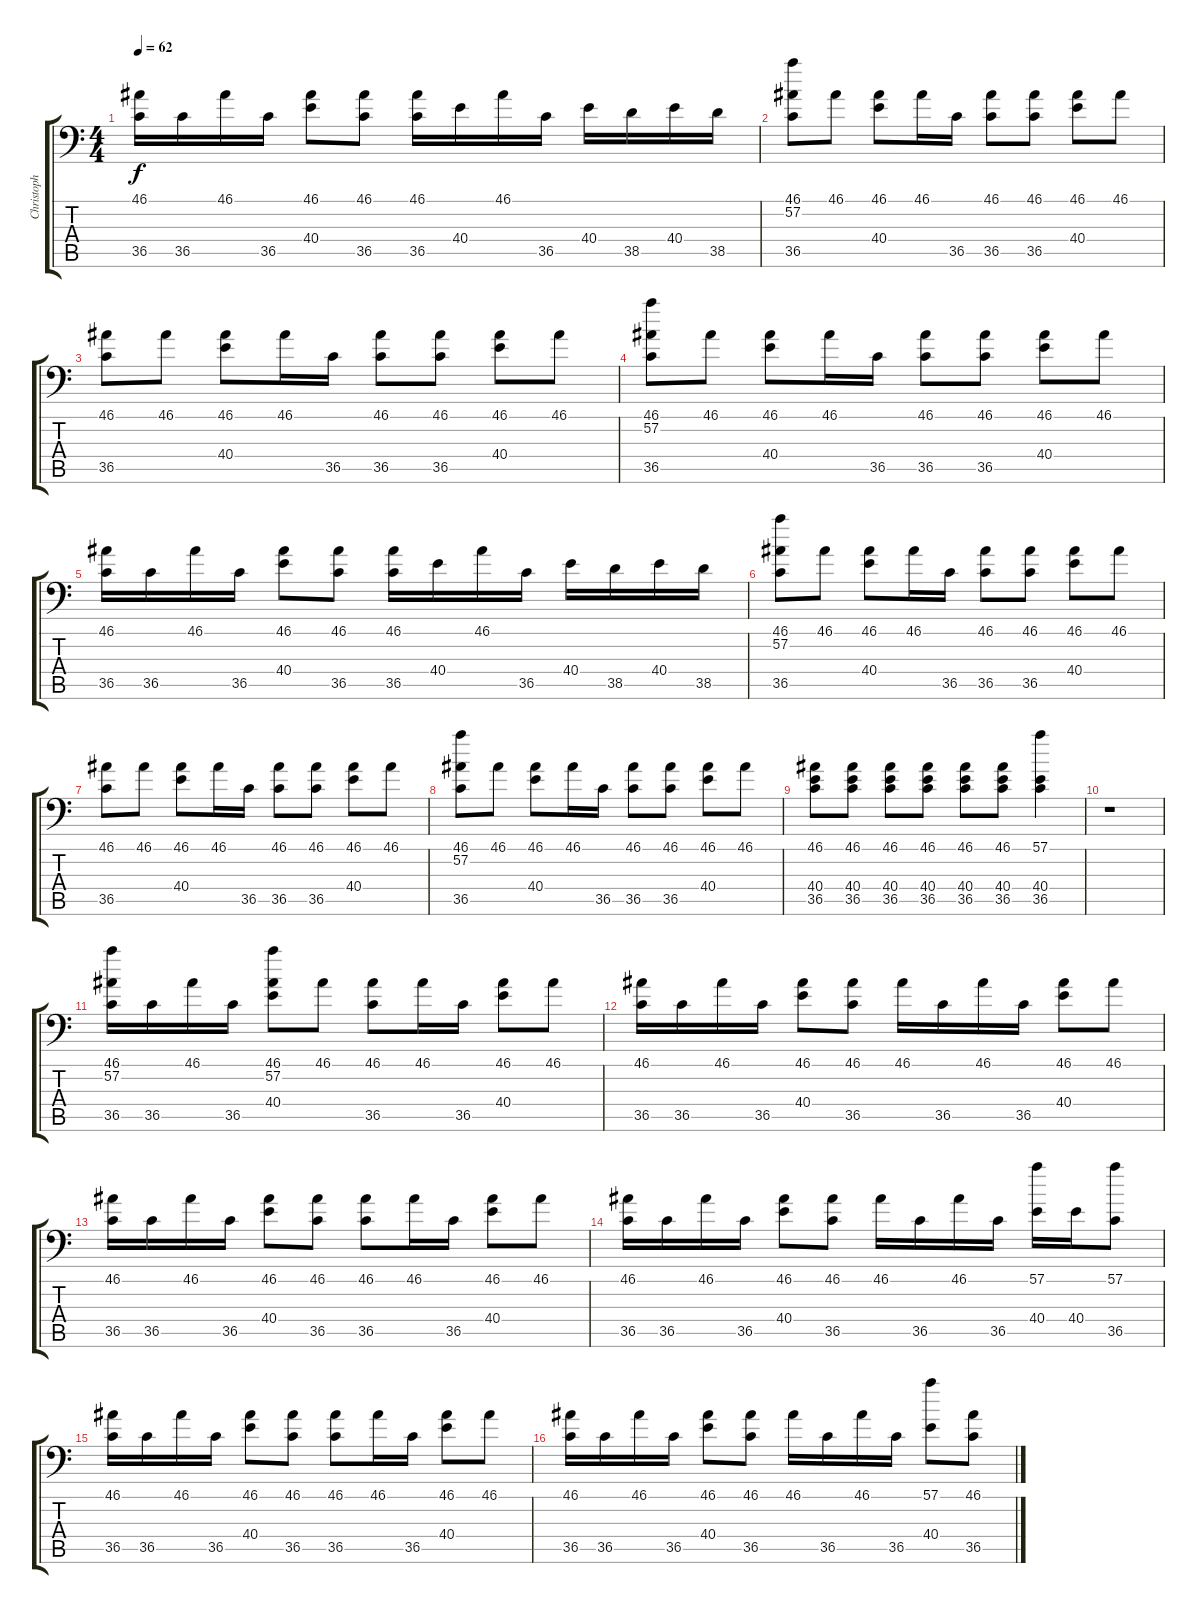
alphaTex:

\track ("Christoph Schneider" "Christoph ") {instrument acousticgrandpiano}
\staff {score tabs}
\tuning (C-1 C-1 C-1 C-1 C-1 C-1) {hide}
\ts (4 4)
\tempo 62
\clef f4
\ks c
(46.1 36.5).16{dy f} 36.5.16 46.1.16 36.5.16 (46.1 40.4).8 (46.1 36.5).8 (46.1 36.5).16 40.4.16 46.1.16 36.5.16 40.4.16 38.5.16 40.4.16 38.5.16 |
(46.1 57.2 36.5).8 46.1.8 (46.1 40.4).8 46.1.16 36.5.16 (46.1 36.5).8 (46.1 36.5).8 (46.1 40.4).8 46.1.8 |
(46.1 36.5).8 46.1.8 (46.1 40.4).8 46.1.16 36.5.16 (46.1 36.5).8 (46.1 36.5).8 (46.1 40.4).8 46.1.8 |
(46.1 57.2 36.5).8 46.1.8 (46.1 40.4).8 46.1.16 36.5.16 (46.1 36.5).8 (46.1 36.5).8 (46.1 40.4).8 46.1.8 |
(46.1 36.5).16 36.5.16 46.1.16 36.5.16 (46.1 40.4).8 (46.1 36.5).8 (46.1 36.5).16 40.4.16 46.1.16 36.5.16 40.4.16 38.5.16 40.4.16 38.5.16 |
(46.1 57.2 36.5).8 46.1.8 (46.1 40.4).8 46.1.16 36.5.16 (46.1 36.5).8 (46.1 36.5).8 (46.1 40.4).8 46.1.8 |
(46.1 36.5).8 46.1.8 (46.1 40.4).8 46.1.16 36.5.16 (46.1 36.5).8 (46.1 36.5).8 (46.1 40.4).8 46.1.8 |
(46.1 57.2 36.5).8 46.1.8 (46.1 40.4).8 46.1.16 36.5.16 (46.1 36.5).8 (46.1 36.5).8 (46.1 40.4).8 46.1.8 |
(46.1 40.4 36.5).8 (46.1 40.4 36.5).8 (46.1 40.4 36.5).8 (46.1 40.4 36.5).8 (46.1 40.4 36.5).8 (46.1 40.4 36.5).8 (57.1 40.4 36.5).4 |
r.1 |
(46.1 57.2 36.5).16 36.5.16 46.1.16 36.5.16 (46.1 57.2 40.4).8 46.1.8 (46.1 36.5).8 46.1.16 36.5.16 (46.1 40.4).8 46.1.8 |
(46.1 36.5).16 36.5.16 46.1.16 36.5.16 (46.1 40.4).8 (46.1 36.5).8 46.1.16 36.5.16 46.1.16 36.5.16 (46.1 40.4).8 46.1.8 |
(46.1 36.5).16 36.5.16 46.1.16 36.5.16 (46.1 40.4).8 (46.1 36.5).8 (46.1 36.5).8 46.1.16 36.5.16 (46.1 40.4).8 46.1.8 |
(46.1 36.5).16 36.5.16 46.1.16 36.5.16 (46.1 40.4).8 (46.1 36.5).8 46.1.16 36.5.16 46.1.16 36.5.16 (57.1 40.4).16 40.4.16 (57.1 36.5).8 |
(46.1 36.5).16 36.5.16 46.1.16 36.5.16 (46.1 40.4).8 (46.1 36.5).8 (46.1 36.5).8 46.1.16 36.5.16 (46.1 40.4).8 46.1.8 |
(46.1 36.5).16 36.5.16 46.1.16 36.5.16 (46.1 40.4).8 (46.1 36.5).8 46.1.16 36.5.16 46.1.16 36.5.16 (57.1 40.4).8 (46.1 36.5).8
